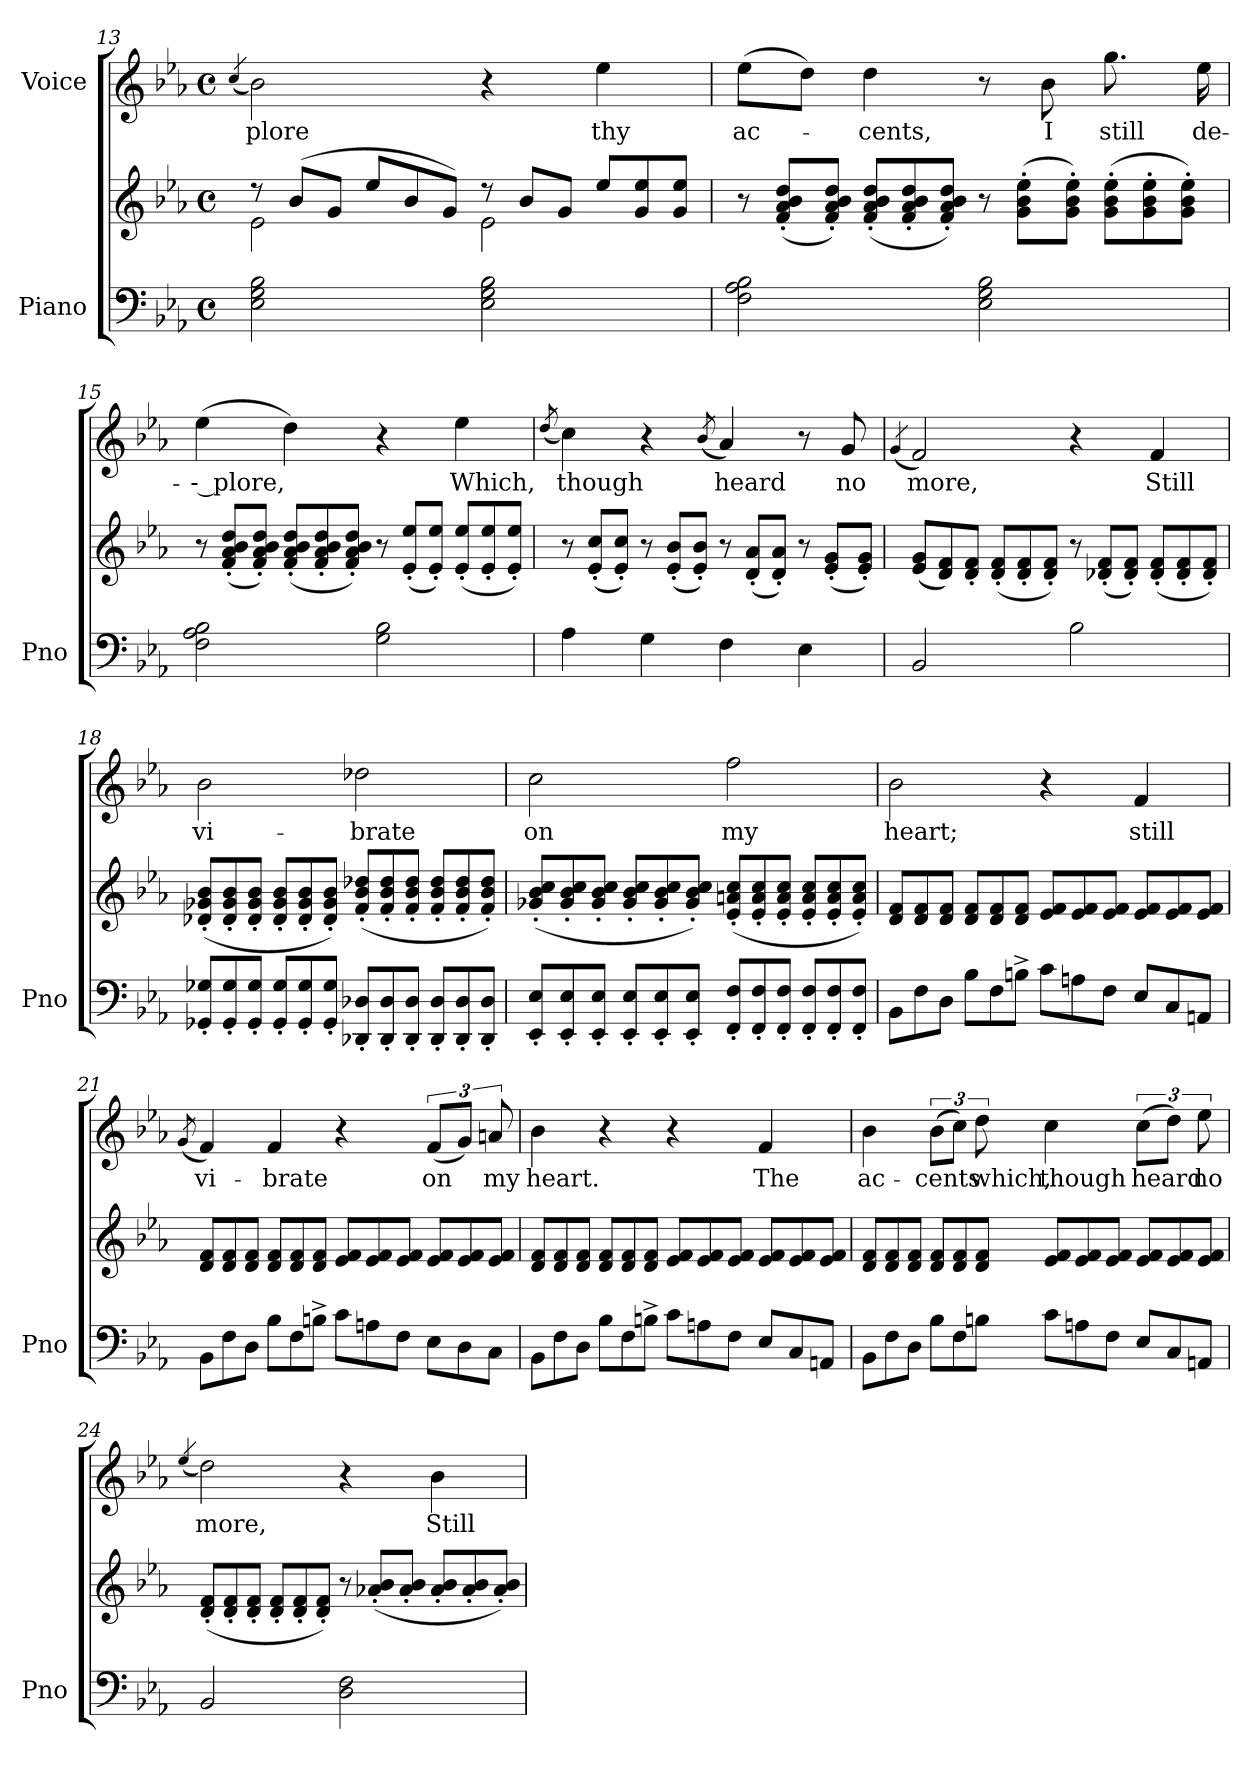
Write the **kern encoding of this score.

**kern	**kern	**kern	**text
*part2	*part2	*part1	*part1
*staff3	*staff2	*staff1	*staff1
*I"Piano	*	*I"Voice	*
*I'Pno	*	*	*
*clefF4	*clefG2	*clefG2	*
*k[b-e-a-]	*k[b-e-a-]	*k[b-e-a-]	*
*M4/4	*M4/4	*M4/4	*
*met(c)	*met(c)	*met(c)	*
=13	=13	=13	=13
.	.	(4qcc/	.
*	*Xtuplet	*	*
*	*^	*	*
!	!	!	!	!LO:LY:b
2E-\ 2G\ 2B-\	12r	2e-\	2b-\)	-plore
.	(12b-/L	.	.	.
.	12g/J	.	.	.
.	12ee-/L	.	.	.
.	12b-/	.	.	.
.	12g/J)	.	.	.
2E-\ 2G\ 2B-\	12r	2e-\	4r	.
.	12b-/L	.	.	.
.	12g/J	.	.	.
!	!	!	!	!LO:LY:b
.	12ee-/L	.	4ee-\	thy
.	12g/ 12ee-/	.	.	.
.	12g/ 12ee-/J	.	.	.
*	*v	*v	*	*
!!LO:LB:g=z
=14	=14	=14	=14
!	!	!	!LO:LY:b
2F\ 2A-\ 2B-\	12r	(8ee-\L	ac-
.	(12f/' 12a-/' 12b-/' 12dd/'L	.	.
.	.	8dd\J)	.
.	12f/' 12a-/' 12b-/' 12dd/'J)	.	.
!	!	!	!LO:LY:b
.	(12f/' 12a-/' 12b-/' 12dd/'L	4dd\	-cents,
.	12f/' 12a-/' 12b-/' 12dd/'	.	.
.	12f/' 12a-/' 12b-/' 12dd/'J)	.	.
2E-\ 2G\ 2B-\	12r	8r	.
.	(12g\' 12b-\' 12ee-\'L	.	.
!	!	!	!LO:LY:b
.	.	8b-\	I
.	12g\' 12b-\' 12ee-\'J)	.	.
!	!	!	!LO:LY:b
.	(12g\' 12b-\' 12ee-\'L	8.gg\	still
.	12g\' 12b-\' 12ee-\'	.	.
.	12g\' 12b-\' 12ee-\'J)	.	.
!	!	!	!LO:LY:b
.	.	16ee-\	de-
!!LO:PB:g=z
=15	=15	=15	=15
!	!	!	!LO:LY:b
2F\ 2A-\ 2B-\	12r	(4ee-\	-- plore,
.	(12f/' 12a-/' 12b-/' 12dd/'L	.	.
.	12f/' 12a-/' 12b-/' 12dd/'J)	.	.
.	(12f/' 12a-/' 12b-/' 12dd/'L	4dd\)	.
.	12f/' 12a-/' 12b-/' 12dd/'	.	.
.	12f/' 12a-/' 12b-/' 12dd/'J)	.	.
2G\ 2B-\	12r	4r	.
.	(12e-/' 12ee-/'L	.	.
.	12e-/' 12ee-/'J)	.	.
!	!	!	!LO:LY:b
.	(12e-/' 12ee-/'L	4ee-\	Which,
.	12e-/' 12ee-/'	.	.
.	12e-/' 12ee-/'J)	.	.
=16	=16	=16	=16
.	.	(8qdd/	.
!	!	!	!LO:LY:b
4A-\	12r	4cc\)	though
.	(12e-/' 12cc/'L	.	.
.	12e-/' 12cc/'J)	.	.
4G\	12r	4r	.
.	(12e-/' 12b-/'L	.	.
.	12e-/' 12b-/'J)	.	.
.	.	(8qb-/	.
!	!	!	!LO:LY:b
4F\	12r	4a-/)	heard
.	(12d/' 12a-/'L	.	.
.	12d/' 12a-/'J)	.	.
4E-\	12r	8r	.
.	(12e-/' 12g/'L	.	.
!	!	!	!LO:LY:b
.	.	8g/	no
.	12e-/' 12g/'J)	.	.
!!LO:LB:g=z
=17	=17	=17	=17
.	.	(4qg/	.
!	!	!	!LO:LY:b
2BB-/	(12e-/ 12g/L	2f/)	more,
.	12d/ 12f/)	.	.
.	12d/' 12f/'J	.	.
.	(12d/' 12f/'L	.	.
.	12d/' 12f/'	.	.
.	12d/' 12f/'J)	.	.
2B-\	12r	4r	.
.	(12d-X/' 12f/'L	.	.
.	12d-/' 12f/'J)	.	.
!	!	!	!LO:LY:b
.	(12d-/' 12f/'L	4f/	Still
.	12d-/' 12f/'	.	.
.	12d-/' 12f/'J)	.	.
!!LO:LB:g=z
=18	=18	=18	=18
*Xtuplet	*	*	*
!	!	!	!LO:LY:b
12GG-X/' 12G-X/'L	(12d-X/' 12g-X/' 12b-/'L	2b-\	vi-
12GG-/' 12G-/'	12d-/' 12g-/' 12b-/'	.	.
12GG-/' 12G-/'J	12d-/' 12g-/' 12b-/'J	.	.
12GG-/' 12G-/'L	12d-/' 12g-/' 12b-/'L	.	.
12GG-/' 12G-/'	12d-/' 12g-/' 12b-/'	.	.
12GG-/' 12G-/'J	12d-/' 12g-/' 12b-/'J)	.	.
!	!	!	!LO:LY:b
12DD-X/' 12D-X/'L	(12f/' 12b-/' 12dd-X/'L	2dd-X\	-brate
12DD-/' 12D-/'	12f/' 12b-/' 12dd-/'	.	.
12DD-/' 12D-/'J	12f/' 12b-/' 12dd-/'J	.	.
12DD-/' 12D-/'L	12f/' 12b-/' 12dd-/'L	.	.
12DD-/' 12D-/'	12f/' 12b-/' 12dd-/'	.	.
12DD-/' 12D-/'J	12f/' 12b-/' 12dd-/'J)	.	.
=19	=19	=19	=19
!	!	!	!LO:LY:b
12EE-/' 12E-/'L	(12g-X/' 12b-/' 12cc/'L	2cc\	on
12EE-/' 12E-/'	12g-/' 12b-/' 12cc/'	.	.
12EE-/' 12E-/'J	12g-/' 12b-/' 12cc/'J	.	.
12EE-/' 12E-/'L	12g-/' 12b-/' 12cc/'L	.	.
12EE-/' 12E-/'	12g-/' 12b-/' 12cc/'	.	.
12EE-/' 12E-/'J	12g-/' 12b-/' 12cc/'J)	.	.
!	!	!	!LO:LY:b
12FF/' 12F/'L	(12e-/' 12an/' 12cc/'L	2ff\	my
12FF/' 12F/'	12e-/' 12a/' 12cc/'	.	.
12FF/' 12F/'J	12e-/' 12a/' 12cc/'J	.	.
12FF/' 12F/'L	12e-/' 12a/' 12cc/'L	.	.
12FF/' 12F/'	12e-/' 12a/' 12cc/'	.	.
12FF/' 12F/'J	12e-/' 12a/' 12cc/'J)	.	.
!!LO:PB:g=z
=20	=20	=20	=20
!	!	!	!LO:LY:b
12BB-\L	12d/ 12f/L	2b-\	heart;
12F\	12d/ 12f/	.	.
12D\J	12d/ 12f/J	.	.
12B-\L	12d/ 12f/L	.	.
12F\	12d/ 12f/	.	.
12Bn^\J	12d/ 12f/J	.	.
12c\L	12e-/ 12f/L	4r	.
12An\	12e-/ 12f/	.	.
12F\J	12e-/ 12f/J	.	.
!	!	!	!LO:LY:b
12E-/L	12e-/ 12f/L	4f/	still
12C/	12e-/ 12f/	.	.
12AAn/J	12e-/ 12f/J	.	.
=21	=21	=21	=21
.	.	(8qg/	.
!	!	!	!LO:LY:b
12BB-\L	12d/ 12f/L	4f/)	vi-
12F\	12d/ 12f/	.	.
12D\J	12d/ 12f/J	.	.
!	!	!	!LO:LY:b
12B-\L	12d/ 12f/L	4f/	-brate
12F\	12d/ 12f/	.	.
12Bn^\J	12d/ 12f/J	.	.
12c\L	12e-/ 12f/L	4r	.
12An\	12e-/ 12f/	.	.
12F\J	12e-/ 12f/J	.	.
!	!	!	!LO:LY:b
12E-\L	12e-/ 12f/L	(12f/L	on
12D\	12e-/ 12f/	12g/J)	.
!	!	!	!LO:LY:b
12C\J	12e-/ 12f/J	12an/	my
!!LO:LB:g=z
=22	=22	=22	=22
!	!	!	!LO:LY:b
12BB-\L	12d/ 12f/L	4b-\	heart.
12F\	12d/ 12f/	.	.
12D\J	12d/ 12f/J	.	.
12B-\L	12d/ 12f/L	4r	.
12F\	12d/ 12f/	.	.
12Bn^\J	12d/ 12f/J	.	.
12c\L	12e-/ 12f/L	4r	.
12An\	12e-/ 12f/	.	.
12F\J	12e-/ 12f/J	.	.
!	!	!	!LO:LY:b
12E-/L	12e-/ 12f/L	4f/	The
12C/	12e-/ 12f/	.	.
12AAn/J	12e-/ 12f/J	.	.
=23	=23	=23	=23
!	!	!	!LO:LY:b
12BB-\L	12d/ 12f/L	4b-\	ac-
12F\	12d/ 12f/	.	.
12D\J	12d/ 12f/J	.	.
!	!	!	!LO:LY:b
12B-\L	12d/ 12f/L	(12b-\L	-cents
12F\	12d/ 12f/	12cc\J)	.
!	!	!	!LO:LY:b
12Bn\J	12d/ 12f/J	12dd\	which,
!	!	!	!LO:LY:b
12c\L	12e-/ 12f/L	4cc\	though
12An\	12e-/ 12f/	.	.
12F\J	12e-/ 12f/J	.	.
!	!	!	!LO:LY:b
12E-/L	12e-/ 12f/L	(12cc\L	heard
12C/	12e-/ 12f/	12dd\J)	.
!	!	!	!LO:LY:b
12AAn/J	12e-/ 12f/J	12ee-\	no
!!LO:LB:g=z
=24	=24	=24	=24
.	.	(4qee-/	.
!	!	!	!LO:LY:b
2BB-/	(12d/' 12f/'L	2dd\)	more,
.	12d/' 12f/'	.	.
.	12d/' 12f/'J	.	.
.	12d/' 12f/'L	.	.
.	12d/' 12f/'	.	.
.	12d/' 12f/'J)	.	.
2D\ 2F\	12r	4r	.
.	(12a-X/' 12b-/'L	.	.
.	12a-/' 12b-/'J	.	.
!	!	!	!LO:LY:b
.	12a-/' 12b-/'L	4b-\	Still
.	12a-/' 12b-/'	.	.
.	12a-/' 12b-/'J)	.	.
=	=	=	=
*-	*-	*-	*-
